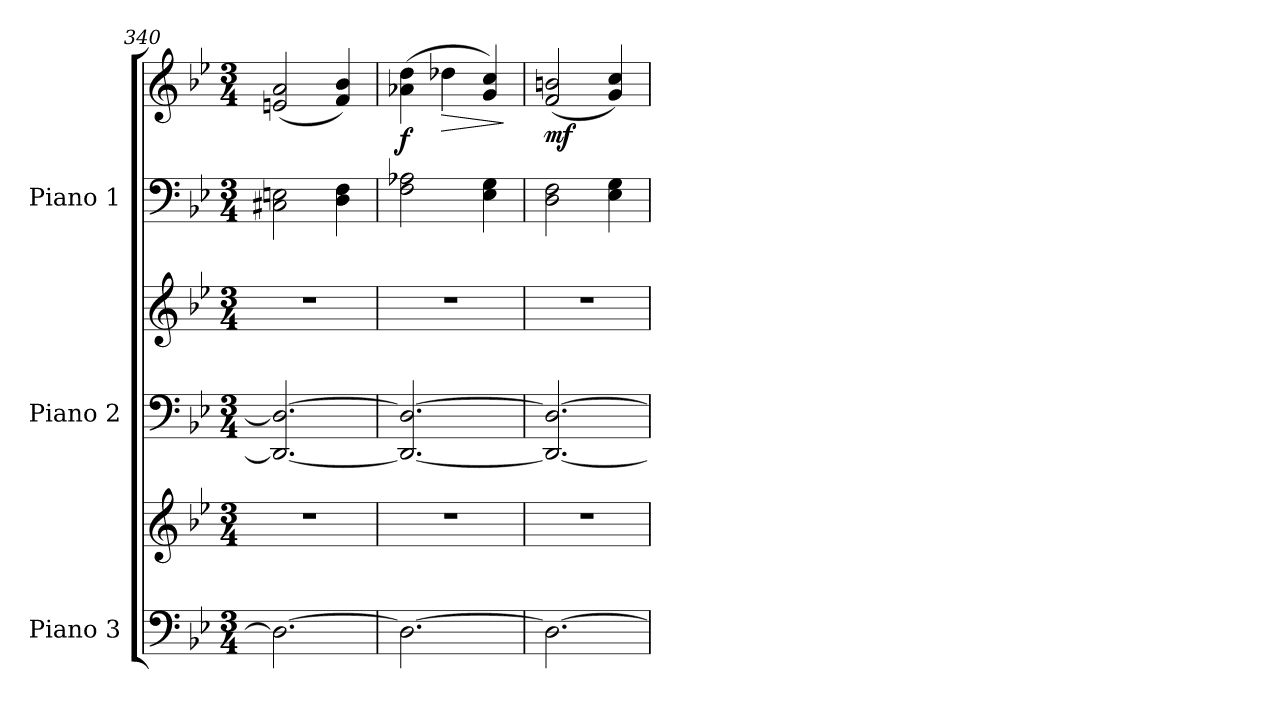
**kern	**kern	**kern	**kern	**kern	**kern	**dynam
*part3	*part3	*part2	*part2	*part1	*part1	*part1
*staff6	*staff5	*staff4	*staff3	*staff2	*staff1	*staff1/2
*I"Piano 3	*	*I"Piano 2	*	*I"Piano 1	*	*
*I'Pno. 3	*	*I'Pno. 2	*	*I'Pno. 1	*	*
*clefF4	*clefG2	*clefF4	*clefG2	*clefF4	*clefG2	*
*k[b-e-]	*k[b-e-]	*k[b-e-]	*k[b-e-]	*k[b-e-]	*k[b-e-]	*
*M3/4	*M3/4	*M3/4	*M3/4	*M3/4	*M3/4	*
=340	=340	=340	=340	=340	=340	=340
2.D\_	2.r	2.DD/_ 2.D/_	2.r	2C#X\ 2En\	(<2en/ 2a/	.
.	.	.	.	4D\ 4F\	4f/ 4b-/)	.
=341	=341	=341	=341	=341	=341	=341
!	!	!	!	!	!	!LO:DY:b
2.D\_	2.r	2.DD/_ 2.D/_	2.r	2F\ 2A-X\	(>4a-X\ 4dd\	f
!	!	!	!	!	!	!LO:HP:b
.	.	.	.	.	4dd-X\	>
.	.	.	.	4E-\ 4G\	4g/ 4cc/)	.
.	.	.	.	.	.	]
!!LO:LB:g=z
=342	=342	=342	=342	=342	=342	=342
!	!	!	!	!	!	!LO:DY:b
2.D\_	2.r	2.DD/_ 2.D/_	2.r	2D\ 2F\	(<2f/ 2bn/	mf
.	.	.	.	4E-\ 4G\	4g/ 4cc/)	.
=	=	=	=	=	=	=
*-	*-	*-	*-	*-	*-	*-
